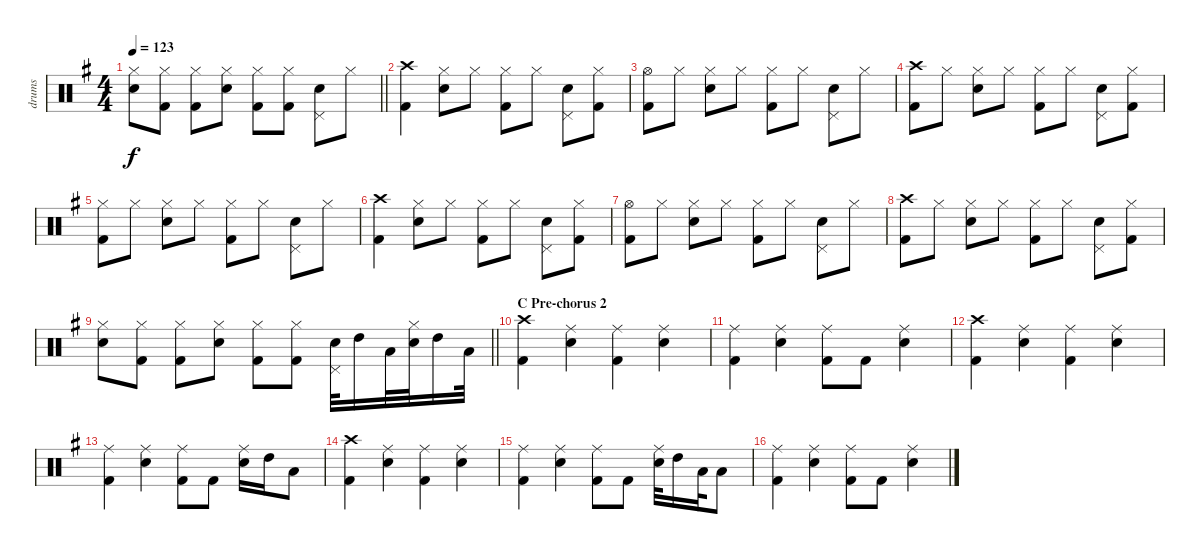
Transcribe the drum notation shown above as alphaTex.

\track ("drums" "drums") {instrument percussion}
\staff {score}
\articulation defaults
\ts (4 4)
\tempo 123
\clef neutral
\barLineRight lightlight
\ks g
("Snare (hit) 2" "Hi-Hat (closed)").8{dy f} ("Hi-Hat (closed)" "Kick (hit) 2").8 ("Hi-Hat (closed)" "Kick (hit) 2").8 ("Snare (hit) 2" "Hi-Hat (closed)").8 ("Hi-Hat (closed)" "Kick (hit) 2").8 ("Hi-Hat (closed)" "Kick (hit) 2").8 ("Snare (hit) 2" "Pedal Hi-Hat (hit)").8 "Hi-Hat (closed)".8 |
("Crash high (hit)" "Kick (hit) 2").4 ("Snare (hit) 2" "Hi-Hat (closed)").8 "Hi-Hat (closed)".8 ("Hi-Hat (closed)" "Kick (hit) 2").8 "Hi-Hat (closed)".8 ("Snare (hit) 2" "Pedal Hi-Hat (hit)").8 ("Hi-Hat (closed)" "Kick (hit) 2").8 |
("Hi-Hat (open)" "Kick (hit) 2").8 "Hi-Hat (closed)".8 ("Snare (hit) 2" "Hi-Hat (closed)").8 "Hi-Hat (closed)".8 ("Hi-Hat (closed)" "Kick (hit) 2").8 "Hi-Hat (closed)".8 ("Snare (hit) 2" "Pedal Hi-Hat (hit)").8 "Hi-Hat (closed)".8 |
("Crash high (hit)" "Kick (hit) 2").8 "Hi-Hat (closed)".8 ("Snare (hit) 2" "Hi-Hat (closed)").8 "Hi-Hat (closed)".8 ("Hi-Hat (closed)" "Kick (hit) 2").8 "Hi-Hat (closed)".8 ("Snare (hit) 2" "Pedal Hi-Hat (hit)").8 ("Hi-Hat (closed)" "Kick (hit) 2").8 |
("Hi-Hat (closed)" "Kick (hit) 2").8 "Hi-Hat (closed)".8 ("Snare (hit) 2" "Hi-Hat (closed)").8 "Hi-Hat (closed)".8 ("Hi-Hat (closed)" "Kick (hit) 2").8 "Hi-Hat (closed)".8 ("Snare (hit) 2" "Pedal Hi-Hat (hit)").8 "Hi-Hat (closed)".8 |
("Crash high (hit)" "Kick (hit) 2").4 ("Snare (hit) 2" "Hi-Hat (closed)").8 "Hi-Hat (closed)".8 ("Hi-Hat (closed)" "Kick (hit) 2").8 "Hi-Hat (closed)".8 ("Snare (hit) 2" "Pedal Hi-Hat (hit)").8 ("Hi-Hat (closed)" "Kick (hit) 2").8 |
("Hi-Hat (open)" "Kick (hit) 2").8 "Hi-Hat (closed)".8 ("Snare (hit) 2" "Hi-Hat (closed)").8 "Hi-Hat (closed)".8 ("Hi-Hat (closed)" "Kick (hit) 2").8 "Hi-Hat (closed)".8 ("Snare (hit) 2" "Pedal Hi-Hat (hit)").8 "Hi-Hat (closed)".8 |
("Crash high (hit)" "Kick (hit) 2").8 "Hi-Hat (closed)".8 ("Snare (hit) 2" "Hi-Hat (closed)").8 "Hi-Hat (closed)".8 ("Hi-Hat (closed)" "Kick (hit) 2").8 "Hi-Hat (closed)".8 ("Snare (hit) 2" "Pedal Hi-Hat (hit)").8 ("Hi-Hat (closed)" "Kick (hit) 2").8 |
\barLineRight lightlight
("Snare (hit) 2" "Hi-Hat (closed)").8 ("Hi-Hat (closed)" "Kick (hit) 2").8 ("Hi-Hat (closed)" "Kick (hit) 2").8 ("Snare (hit) 2" "Hi-Hat (closed)").8 ("Hi-Hat (closed)" "Kick (hit) 2").8 ("Hi-Hat (closed)" "Kick (hit) 2").8 ("Snare (hit) 2" "Pedal Hi-Hat (hit)").32 "High Tom (hit)".16 "Low Tom (hit)".32 ("Snare (hit) 2" "Hi-Hat (closed)").32 "High Tom (hit)".16 "Low Floor Tom (hit)".32 |
\section ("" "C Pre-chorus 2 ")
("Crash high (hit)" "Kick (hit) 2").4 ("Ride (middle)" "Snare (hit) 2").4 ("Ride (middle)" "Kick (hit) 2").4 ("Ride (middle)" "Snare (hit) 2").4 |
("Ride (middle)" "Kick (hit) 2").4 ("Ride (middle)" "Snare (hit) 2").4 ("Ride (middle)" "Kick (hit) 2").8 "Kick (hit) 2".8 ("Ride (middle)" "Snare (hit) 2").4 |
("Crash high (hit)" "Kick (hit) 2").4 ("Ride (middle)" "Snare (hit) 2").4 ("Ride (middle)" "Kick (hit) 2").4 ("Ride (middle)" "Snare (hit) 2").4 |
("Ride (middle)" "Kick (hit) 2").4 ("Ride (middle)" "Snare (hit) 2").4 ("Ride (middle)" "Kick (hit) 2").8 "Kick (hit) 2".8 ("Ride (middle)" "Snare (hit) 2").16 "High Tom (hit)".16 "Low Tom (hit)".8 |
("Crash high (hit)" "Kick (hit) 2").4 ("Ride (middle)" "Snare (hit) 2").4 ("Ride (middle)" "Kick (hit) 2").4 ("Ride (middle)" "Snare (hit) 2").4 |
("Ride (middle)" "Kick (hit) 2").4 ("Ride (middle)" "Snare (hit) 2").4 ("Ride (middle)" "Kick (hit) 2").8 "Kick (hit) 2".8 ("Ride (middle)" "Snare (hit) 2").32 "High Tom (hit)".16 "Low Tom (hit)".32 "Low Floor Tom (hit)".8 |
("Ride (middle)" "Kick (hit) 2").4 ("Ride (middle)" "Snare (hit) 2").4 ("Ride (middle)" "Kick (hit) 2").8 "Kick (hit) 2".8 ("Ride (middle)" "Snare (hit) 2").4
